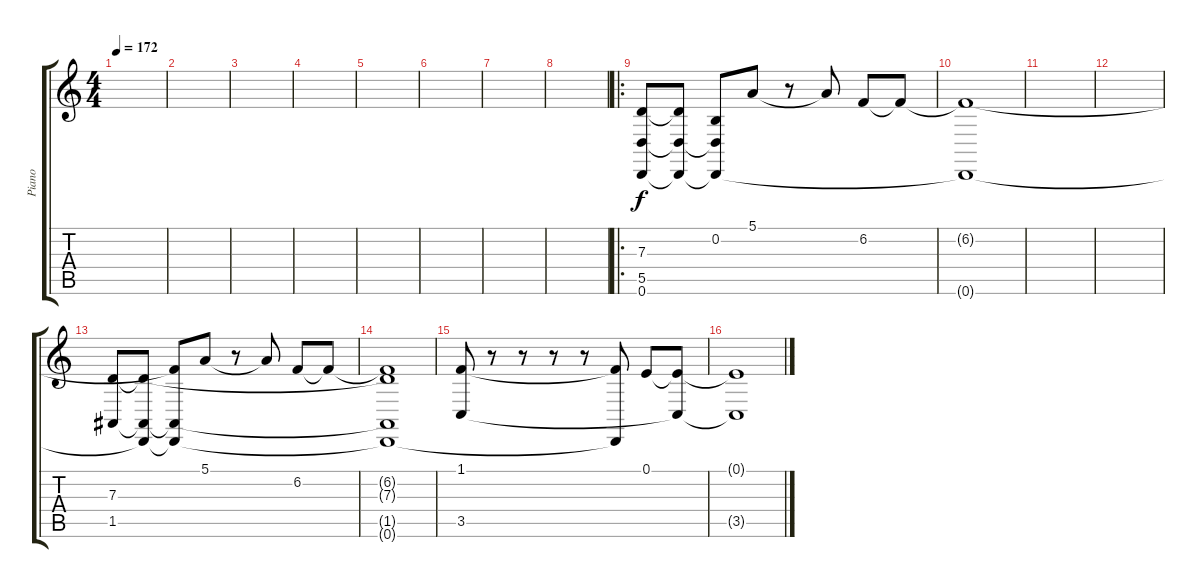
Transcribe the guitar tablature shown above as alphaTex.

\track ("Piano" "Piano") {instrument acousticgrandpiano}
\staff {score tabs}
\tuning (E4 B3 G3 D3 A2 D2) {hide}
\ts (4 4)
\tempo 172
\clef g2
\ks c
|
|
|
|
|
|
|
|
\ro
(7.3 5.5 0.6).8 (7.3{t} 5.5{t} 0.6{t}).8 (0.2 5.5{t} 0.6{t}).8 5.1.8 r.8 5.1{t}.8 6.2.8 6.2{t}.8 |
(6.2{t} 0.6{t}).1 |
|
|
(7.3 1.5).8 (7.3{t} 1.5{t} 0.6{t}).8 (6.2{t} 1.5{t} 0.6{t}).8 5.1.8 r.8 5.1{t}.8 6.2.8 6.2{t}.8 |
(6.2{t} 7.3{t} 1.5{t} 0.6{t}).1 |
(1.1 3.5).8 r.8 r.8 r.8 r.8 (1.1{t} 0.6{t}).8 0.1.8 (0.1{t} 3.5{t}).8 |
(0.1{t} 3.5{t}).1
